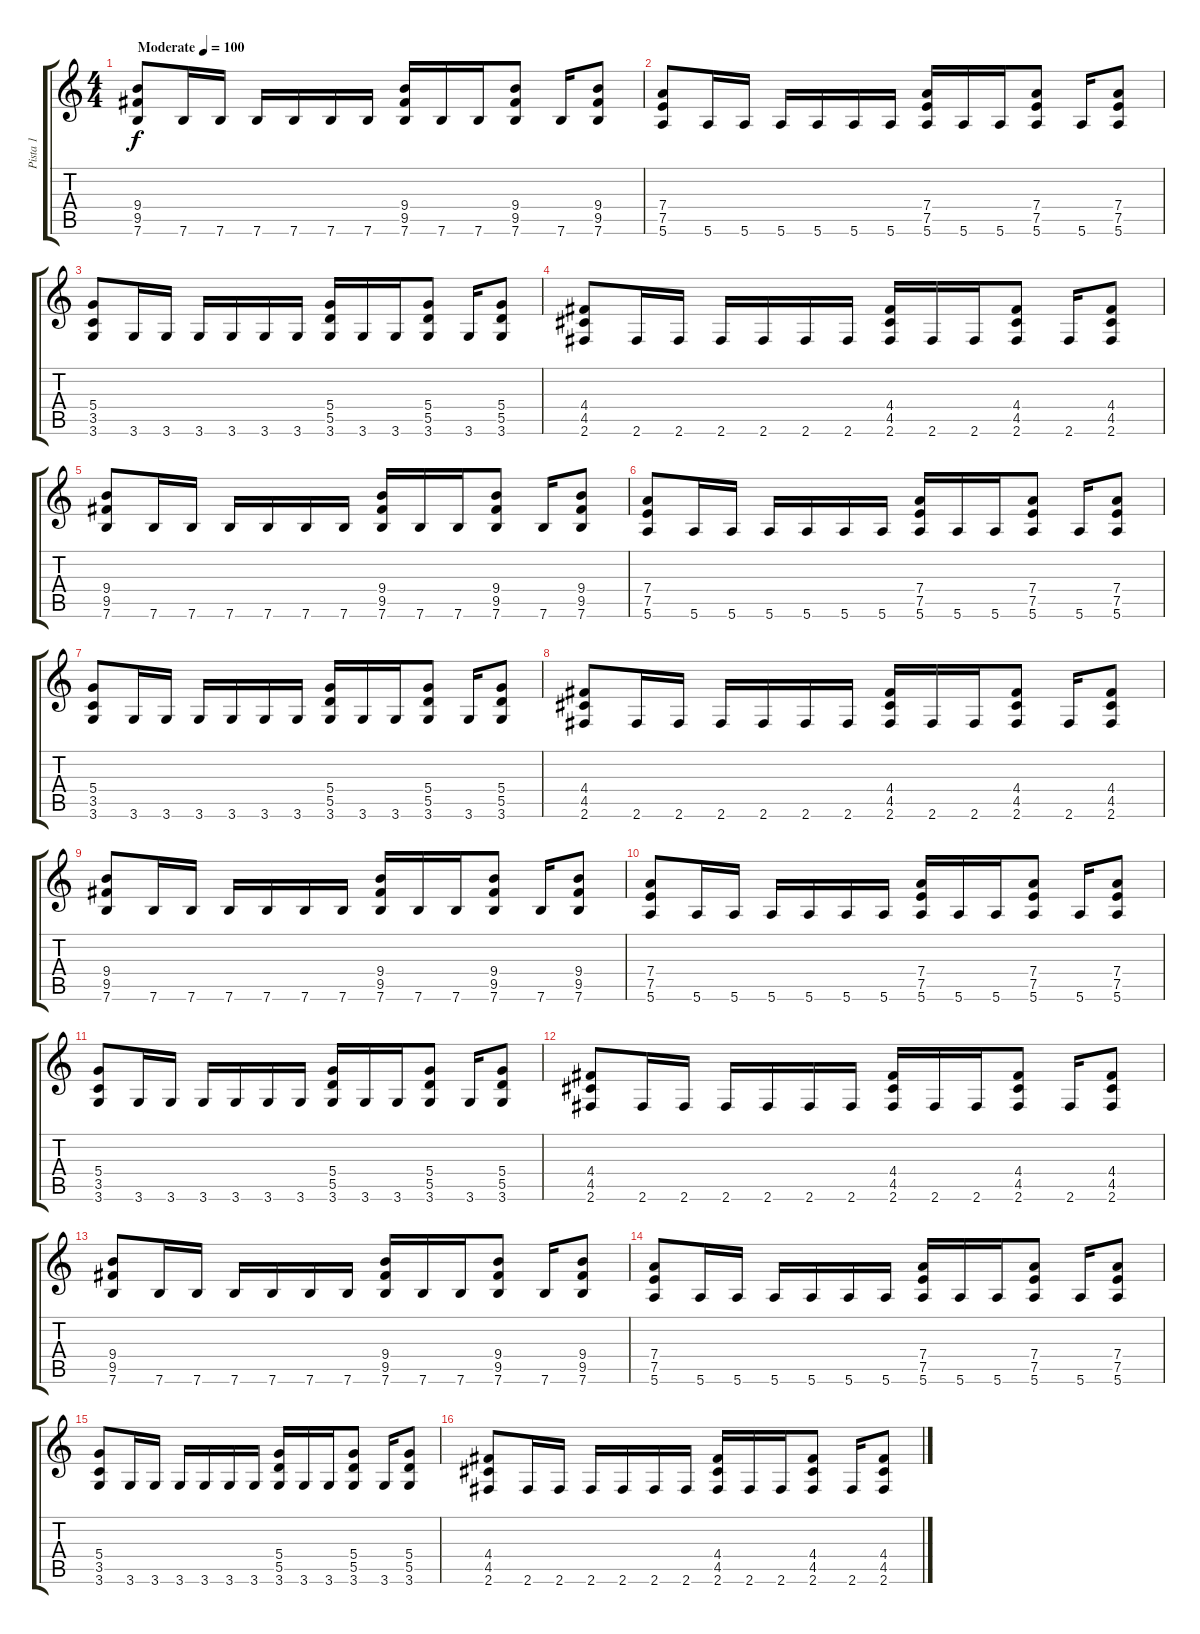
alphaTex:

\track ("Pista 1" "Pista 1") {instrument distortionguitar}
\staff {score tabs}
\tuning (E4 B3 G3 D3 A2 E2) {hide}
\ts (4 4)
\tempo (100 "Moderate")
\clef g2
\ks c
(9.4 9.5 7.6).8{dy f instrument distortionguitar} 7.6.16 7.6.16 7.6.16 7.6.16 7.6.16 7.6.16 (9.4 9.5 7.6).16 7.6.16 7.6.16 (9.4 9.5 7.6).8 7.6.16 (9.4 9.5 7.6).8 |
(7.4 7.5 5.6).8 5.6.16 5.6.16 5.6.16 5.6.16 5.6.16 5.6.16 (7.4 7.5 5.6).16 5.6.16 5.6.16 (7.4 7.5 5.6).8 5.6.16 (7.4 7.5 5.6).8 |
(5.4 3.5 3.6).8 3.6.16 3.6.16 3.6.16 3.6.16 3.6.16 3.6.16 (5.4 5.5 3.6).16 3.6.16 3.6.16 (5.4 5.5 3.6).8 3.6.16 (5.4 5.5 3.6).8 |
(4.4 4.5 2.6).8 2.6.16 2.6.16 2.6.16 2.6.16 2.6.16 2.6.16 (4.4 4.5 2.6).16 2.6.16 2.6.16 (4.4 4.5 2.6).8 2.6.16 (4.4 4.5 2.6).8 |
(9.4 9.5 7.6).8 7.6.16 7.6.16 7.6.16 7.6.16 7.6.16 7.6.16 (9.4 9.5 7.6).16 7.6.16 7.6.16 (9.4 9.5 7.6).8 7.6.16 (9.4 9.5 7.6).8 |
(7.4 7.5 5.6).8 5.6.16 5.6.16 5.6.16 5.6.16 5.6.16 5.6.16 (7.4 7.5 5.6).16 5.6.16 5.6.16 (7.4 7.5 5.6).8 5.6.16 (7.4 7.5 5.6).8 |
(5.4 3.5 3.6).8 3.6.16 3.6.16 3.6.16 3.6.16 3.6.16 3.6.16 (5.4 5.5 3.6).16 3.6.16 3.6.16 (5.4 5.5 3.6).8 3.6.16 (5.4 5.5 3.6).8 |
(4.4 4.5 2.6).8 2.6.16 2.6.16 2.6.16 2.6.16 2.6.16 2.6.16 (4.4 4.5 2.6).16 2.6.16 2.6.16 (4.4 4.5 2.6).8 2.6.16 (4.4 4.5 2.6).8 |
(9.4 9.5 7.6).8 7.6.16 7.6.16 7.6.16 7.6.16 7.6.16 7.6.16 (9.4 9.5 7.6).16 7.6.16 7.6.16 (9.4 9.5 7.6).8 7.6.16 (9.4 9.5 7.6).8 |
(7.4 7.5 5.6).8 5.6.16 5.6.16 5.6.16 5.6.16 5.6.16 5.6.16 (7.4 7.5 5.6).16 5.6.16 5.6.16 (7.4 7.5 5.6).8 5.6.16 (7.4 7.5 5.6).8 |
(5.4 3.5 3.6).8 3.6.16 3.6.16 3.6.16 3.6.16 3.6.16 3.6.16 (5.4 5.5 3.6).16 3.6.16 3.6.16 (5.4 5.5 3.6).8 3.6.16 (5.4 5.5 3.6).8 |
(4.4 4.5 2.6).8 2.6.16 2.6.16 2.6.16 2.6.16 2.6.16 2.6.16 (4.4 4.5 2.6).16 2.6.16 2.6.16 (4.4 4.5 2.6).8 2.6.16 (4.4 4.5 2.6).8 |
(9.4 9.5 7.6).8 7.6.16 7.6.16 7.6.16 7.6.16 7.6.16 7.6.16 (9.4 9.5 7.6).16 7.6.16 7.6.16 (9.4 9.5 7.6).8 7.6.16 (9.4 9.5 7.6).8 |
(7.4 7.5 5.6).8 5.6.16 5.6.16 5.6.16 5.6.16 5.6.16 5.6.16 (7.4 7.5 5.6).16 5.6.16 5.6.16 (7.4 7.5 5.6).8 5.6.16 (7.4 7.5 5.6).8 |
(5.4 3.5 3.6).8 3.6.16 3.6.16 3.6.16 3.6.16 3.6.16 3.6.16 (5.4 5.5 3.6).16 3.6.16 3.6.16 (5.4 5.5 3.6).8 3.6.16 (5.4 5.5 3.6).8 |
(4.4 4.5 2.6).8 2.6.16 2.6.16 2.6.16 2.6.16 2.6.16 2.6.16 (4.4 4.5 2.6).16 2.6.16 2.6.16 (4.4 4.5 2.6).8 2.6.16 (4.4 4.5 2.6).8
